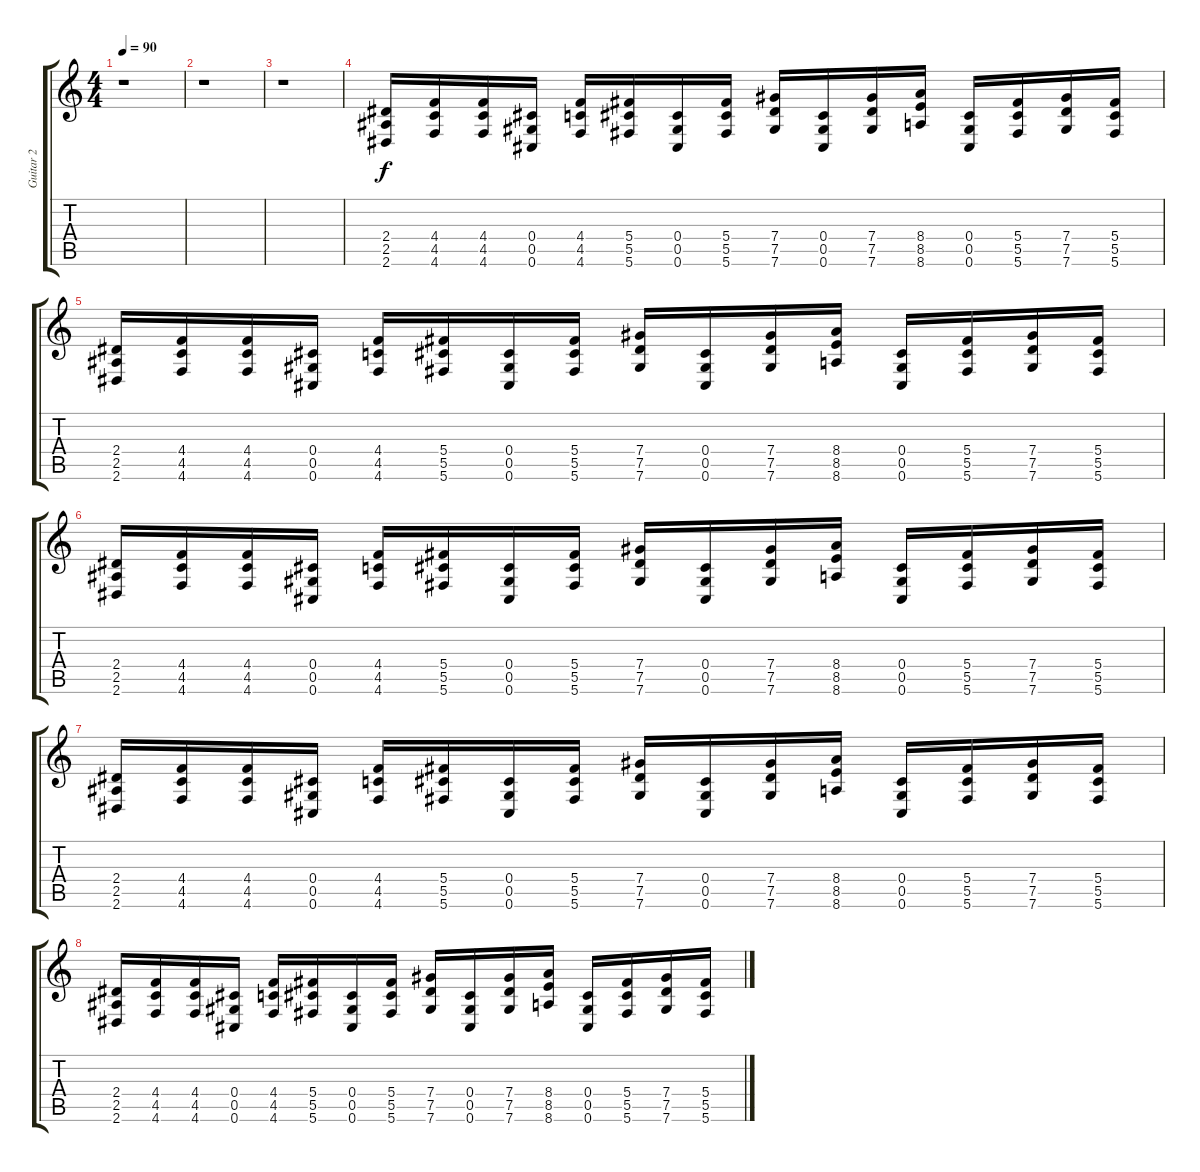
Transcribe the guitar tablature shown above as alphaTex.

\track ("Guitar 2" "Guitar 2") {instrument distortionguitar}
\staff {score tabs}
\tuning (Eb4 Bb3 Gb3 Db3 Ab2 Db2) {hide}
\ts (4 4)
\tempo 90
\clef g2
\ks c
r.1{dy f} |
r.1 |
r.1 |
(2.4 2.5 2.6).16 (4.4 4.5 4.6).16 (4.4 4.5 4.6).16 (0.4 0.5 0.6).16 (4.4 4.5 4.6).16 (5.4 5.5 5.6).16 (0.4 0.5 0.6).16 (5.4 5.5 5.6).16 (7.4 7.5 7.6).16 (0.4 0.5 0.6).16 (7.4 7.5 7.6).16 (8.4 8.5 8.6).16 (0.4 0.5 0.6).16 (5.4 5.5 5.6).16 (7.4 7.5 7.6).16 (5.4 5.5 5.6).16 |
(2.4 2.5 2.6).16 (4.4 4.5 4.6).16 (4.4 4.5 4.6).16 (0.4 0.5 0.6).16 (4.4 4.5 4.6).16 (5.4 5.5 5.6).16 (0.4 0.5 0.6).16 (5.4 5.5 5.6).16 (7.4 7.5 7.6).16 (0.4 0.5 0.6).16 (7.4 7.5 7.6).16 (8.4 8.5 8.6).16 (0.4 0.5 0.6).16 (5.4 5.5 5.6).16 (7.4 7.5 7.6).16 (5.4 5.5 5.6).16 |
(2.4 2.5 2.6).16 (4.4 4.5 4.6).16 (4.4 4.5 4.6).16 (0.4 0.5 0.6).16 (4.4 4.5 4.6).16 (5.4 5.5 5.6).16 (0.4 0.5 0.6).16 (5.4 5.5 5.6).16 (7.4 7.5 7.6).16 (0.4 0.5 0.6).16 (7.4 7.5 7.6).16 (8.4 8.5 8.6).16 (0.4 0.5 0.6).16 (5.4 5.5 5.6).16 (7.4 7.5 7.6).16 (5.4 5.5 5.6).16 |
(2.4 2.5 2.6).16 (4.4 4.5 4.6).16 (4.4 4.5 4.6).16 (0.4 0.5 0.6).16 (4.4 4.5 4.6).16 (5.4 5.5 5.6).16 (0.4 0.5 0.6).16 (5.4 5.5 5.6).16 (7.4 7.5 7.6).16 (0.4 0.5 0.6).16 (7.4 7.5 7.6).16 (8.4 8.5 8.6).16 (0.4 0.5 0.6).16 (5.4 5.5 5.6).16 (7.4 7.5 7.6).16 (5.4 5.5 5.6).16 |
(2.4 2.5 2.6).16 (4.4 4.5 4.6).16 (4.4 4.5 4.6).16 (0.4 0.5 0.6).16 (4.4 4.5 4.6).16 (5.4 5.5 5.6).16 (0.4 0.5 0.6).16 (5.4 5.5 5.6).16 (7.4 7.5 7.6).16 (0.4 0.5 0.6).16 (7.4 7.5 7.6).16 (8.4 8.5 8.6).16 (0.4 0.5 0.6).16 (5.4 5.5 5.6).16 (7.4 7.5 7.6).16 (5.4 5.5 5.6).16
